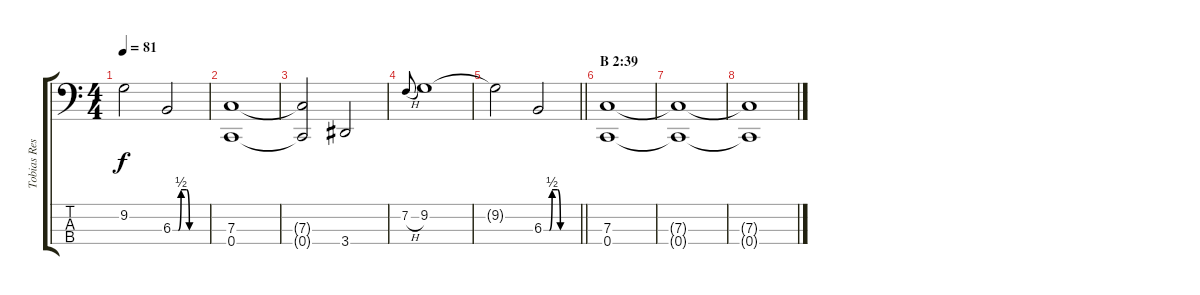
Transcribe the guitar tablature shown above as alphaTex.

\track ("Tobias Resch (Bass Guitar) C Tuning" "Tobias Res") {instrument contrabass}
\staff {score tabs}
\tuning (Eb2 Bb1 F1 C1) {hide}
\ts (4 4)
\tempo 81
\clef f4
\ks c
9.2{t}.2{dy f} 6.3{be (custom 0 0 10 0 15 2 25 2 30 0 60 0)}.2 |
(7.3 0.4).1 |
(7.3{t} 0.4{t}).2 3.4.2 |
7.2{h}.8{gr onbeat} 9.2.1 |
\barLineRight lightlight
9.2{t}.2 6.3{be (custom 0 0 10 0 15 2 25 2 30 0 60 0)}.2 |
\section ("" "B 2:39")
(7.3 0.4).1 |
(7.3{t} 0.4{t}).1{volume 0} |
(7.3{t} 0.4{t}).1
